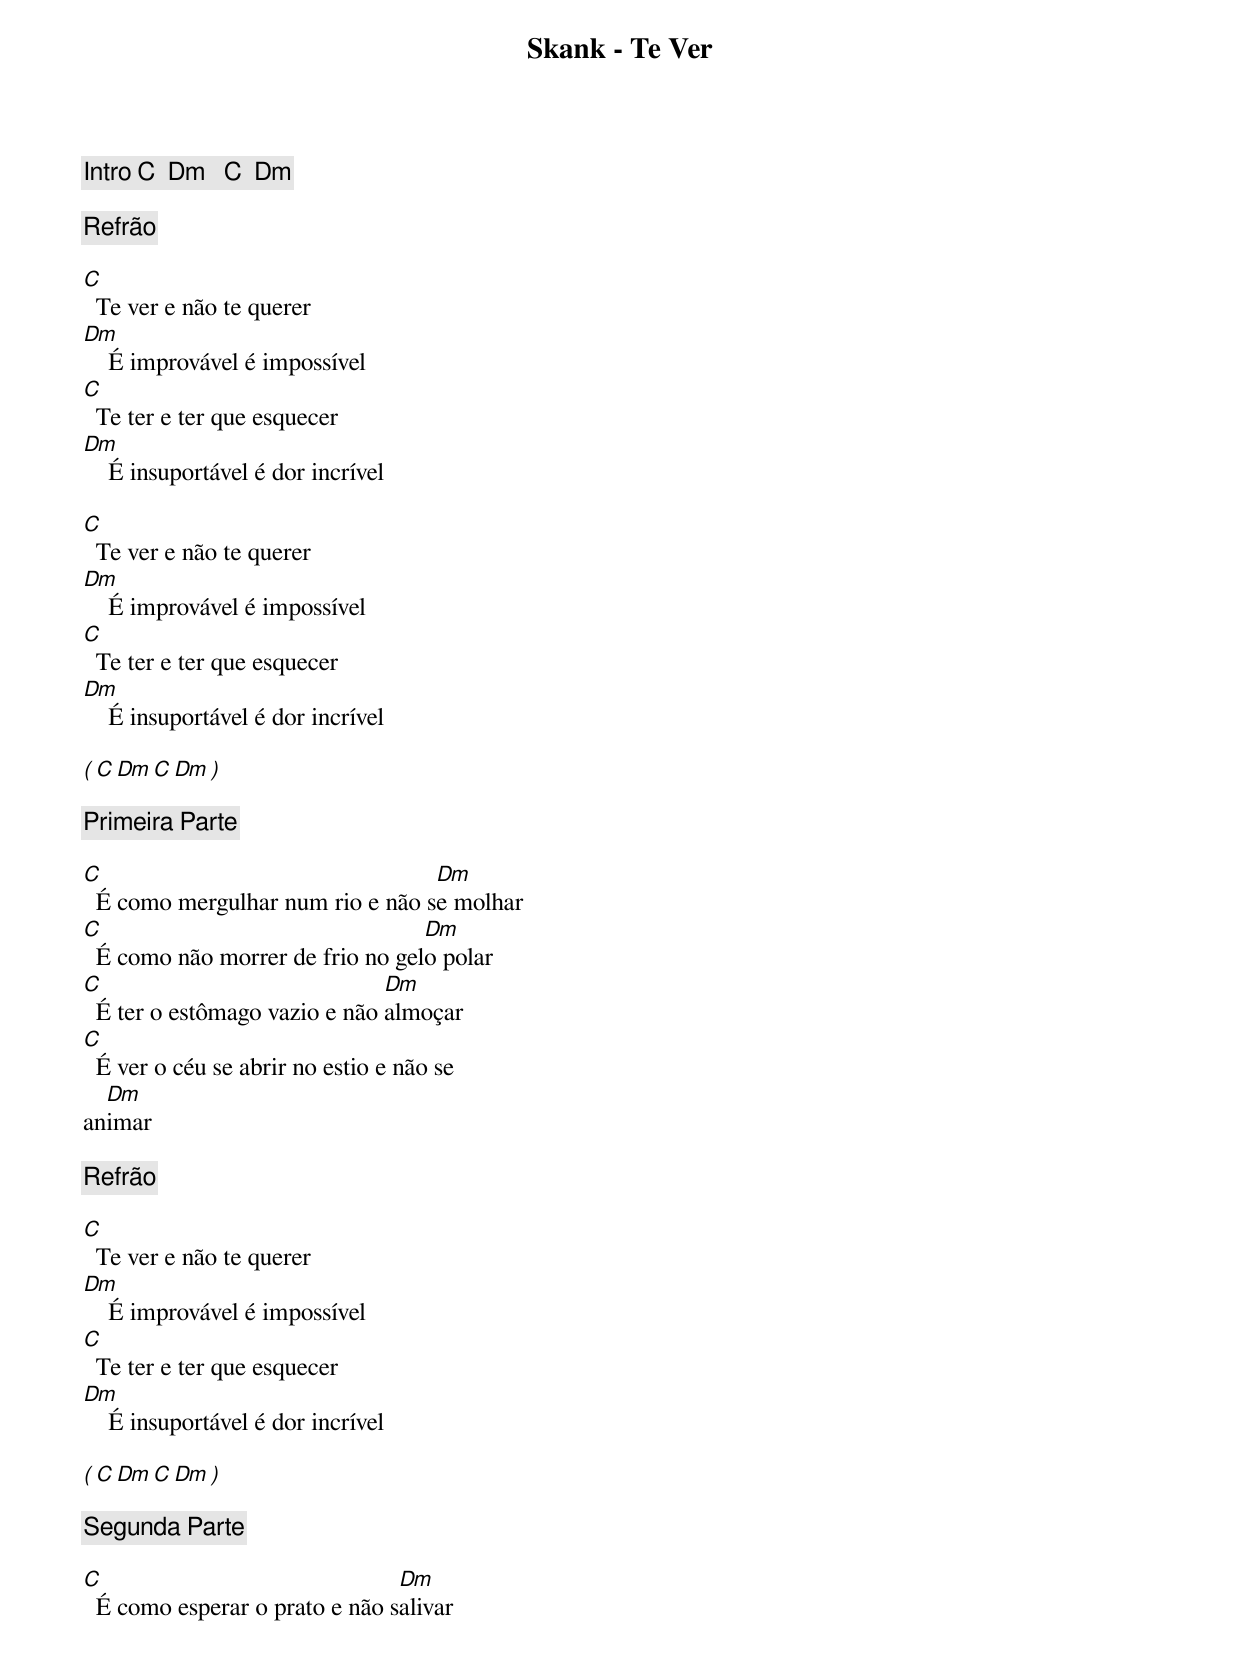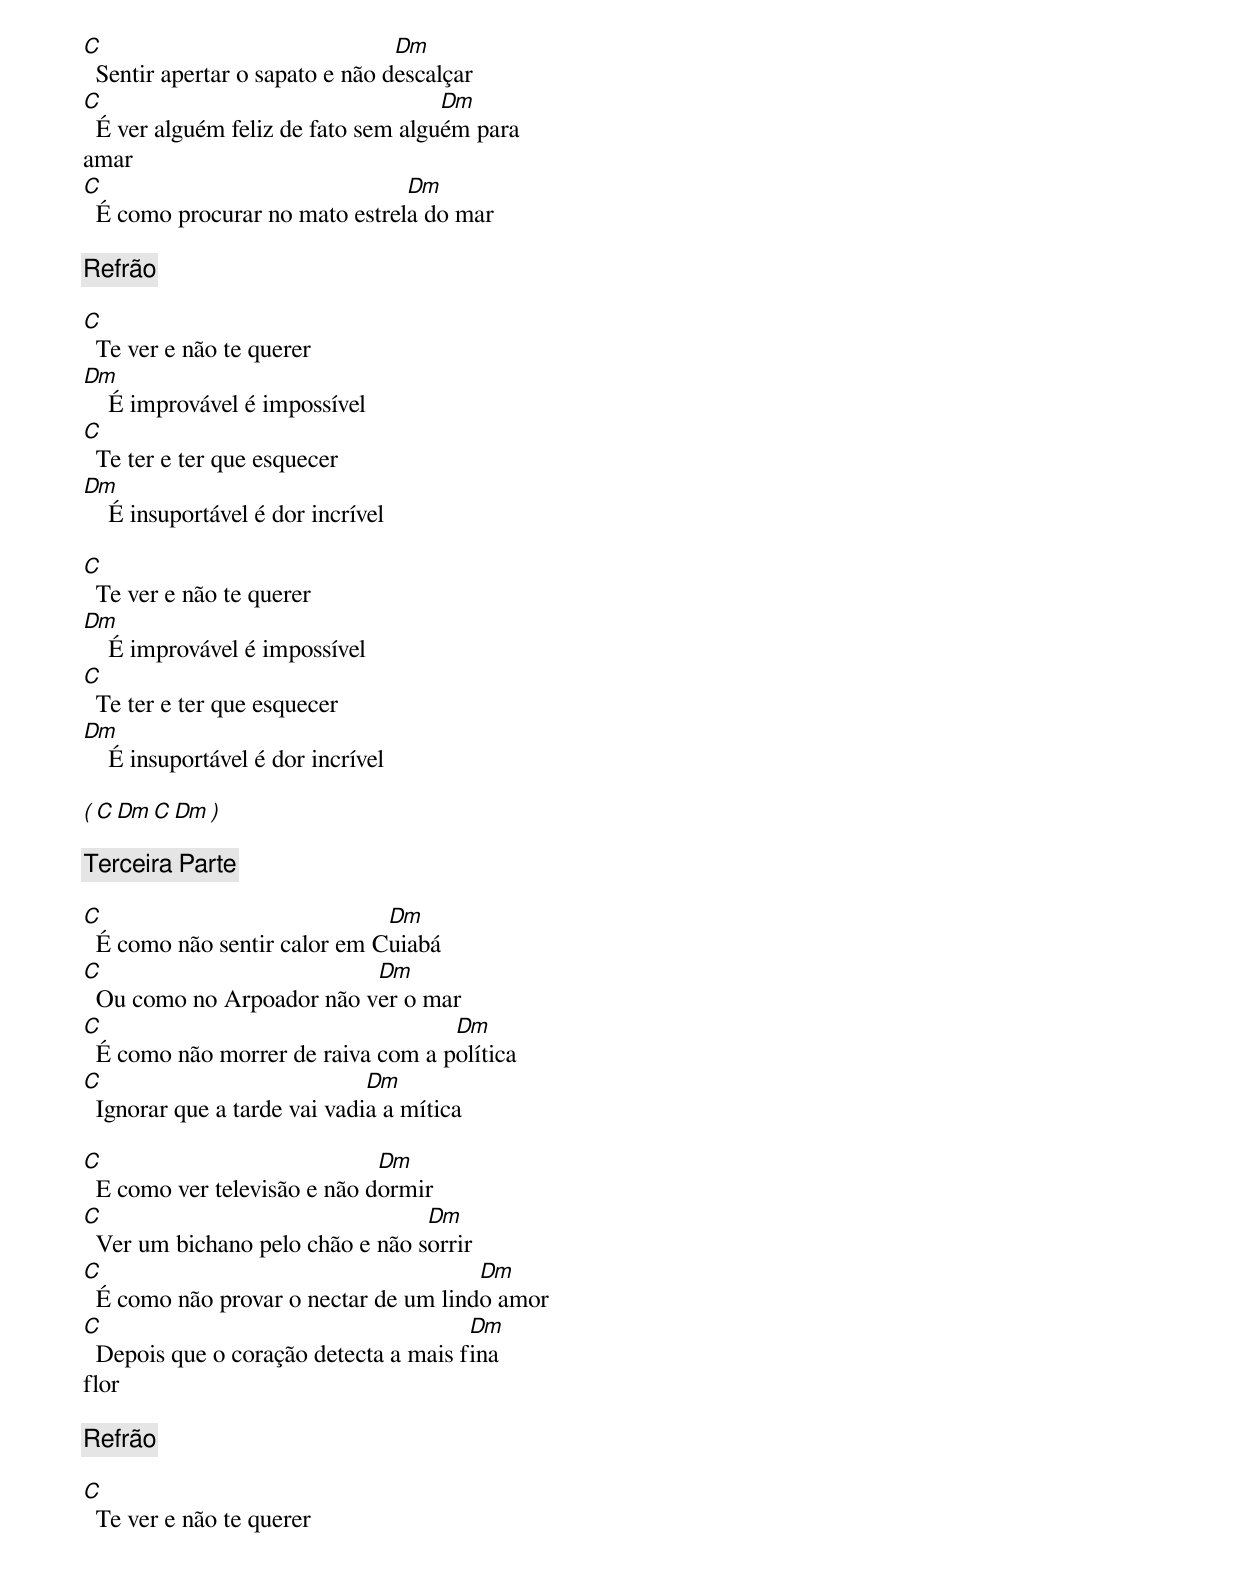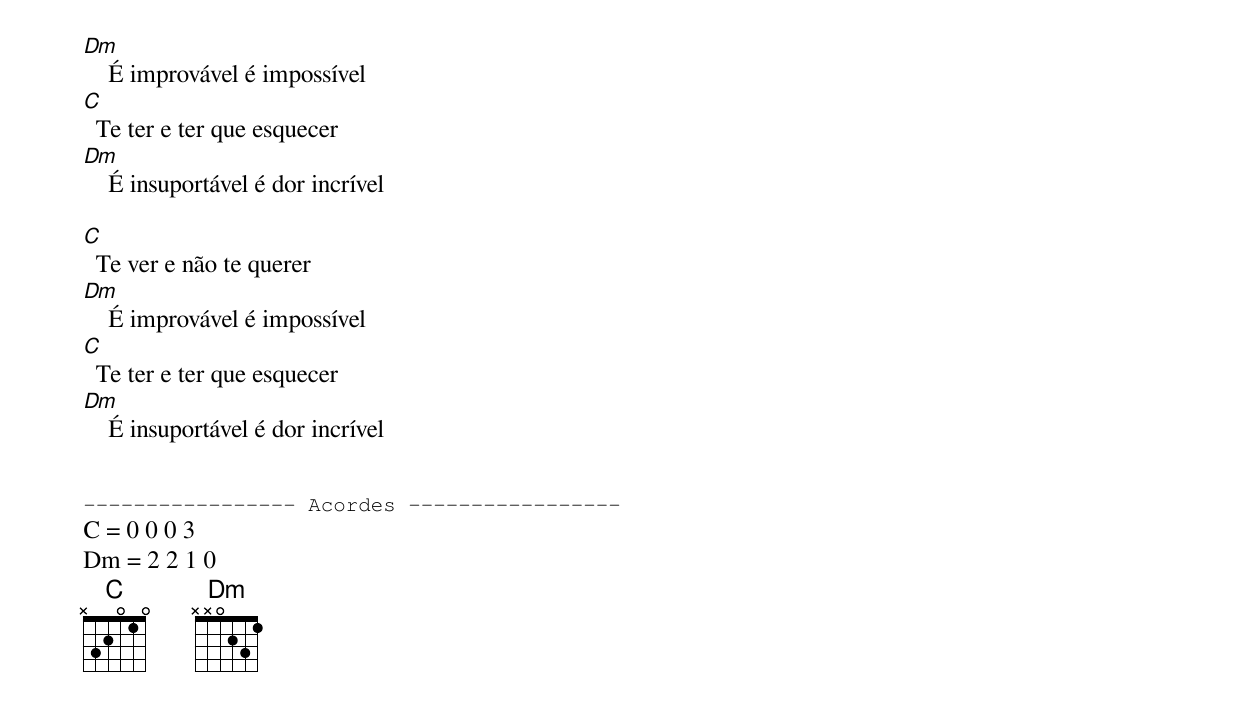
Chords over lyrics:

Skank - Te Ver

[Intro] C  Dm   C  Dm

[Refrão]

C
  Te ver e não te querer
Dm
    É improvável é impossível
C
  Te ter e ter que esquecer
Dm
    É insuportável é dor incrível

C
  Te ver e não te querer
Dm
    É improvável é impossível
C
  Te ter e ter que esquecer
Dm
    É insuportável é dor incrível

( C  Dm   C  Dm )

[Primeira Parte]

C                                 Dm
  É como mergulhar num rio e não se molhar
C                                 Dm
  É como não morrer de frio no gelo polar
C                              Dm
  É ter o estômago vazio e não almoçar
C
  É ver o céu se abrir no estio e não se
  Dm
animar

[Refrão]

C
  Te ver e não te querer
Dm
    É improvável é impossível
C
  Te ter e ter que esquecer
Dm
    É insuportável é dor incrível

( C  Dm   C  Dm )

[Segunda Parte]

C                               Dm
  É como esperar o prato e não salivar
C                                Dm
  Sentir apertar o sapato e não descalçar
C                                    Dm
  É ver alguém feliz de fato sem alguém para
amar
C                               Dm
  É como procurar no mato estrela do mar

[Refrão]

C
  Te ver e não te querer
Dm
    É improvável é impossível
C
  Te ter e ter que esquecer
Dm
    É insuportável é dor incrível

C
  Te ver e não te querer
Dm
    É improvável é impossível
C
  Te ter e ter que esquecer
Dm
    É insuportável é dor incrível

( C  Dm   C  Dm )

[Terceira Parte]

C                             Dm
  É como não sentir calor em Cuiabá
C                          Dm
  Ou como no Arpoador não ver o mar
C                                   Dm
  É como não morrer de raiva com a política
C                             Dm
  Ignorar que a tarde vai vadia a mítica

C                             Dm
  E como ver televisão e não dormir
C                                 Dm
  Ver um bichano pelo chão e não sorrir
C                                      Dm
  É como não provar o nectar de um lindo amor
C                                      Dm
  Depois que o coração detecta a mais fina
flor

[Refrão]

C
  Te ver e não te querer
Dm
    É improvável é impossível
C
  Te ter e ter que esquecer
Dm
    É insuportável é dor incrível

C
  Te ver e não te querer
Dm
    É improvável é impossível
C
  Te ter e ter que esquecer
Dm
    É insuportável é dor incrível


----------------- Acordes -----------------
C = 0 0 0 3
Dm = 2 2 1 0
